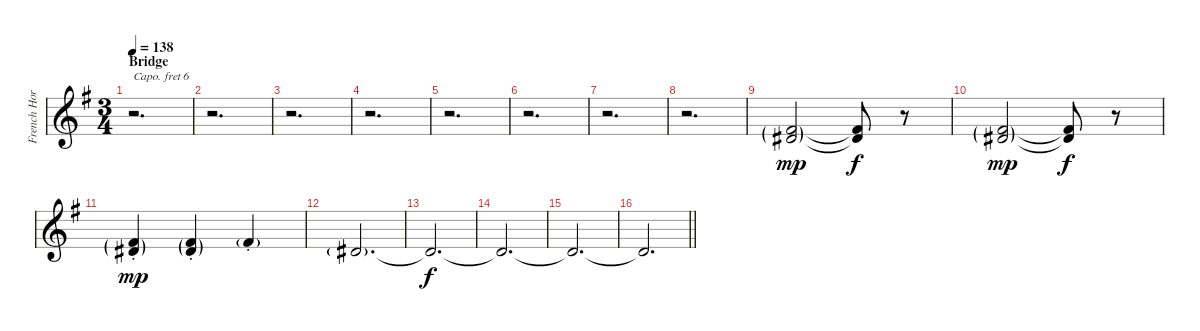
\track ("French Horns in F" "French Hor") {instrument frenchhorn}
\staff {score}
\capo 6
\tuning (Eb4 Bb3 Gb3 Db3 Ab2 Eb2) {hide}
\ts (3 4)
\section ("" "Bridge")
\tempo 138
\clef g2
\ks eminor
r.2{d dy mp} |
r.2{d} |
r.2{d} |
r.2{d} |
r.2{d} |
r.2{d} |
r.2{d} |
r.2{d} |
(2.2{g} 3.3{g}).2 (2.2{t} 3.3{t}).8{dy f} r.8 |
(2.2{g} 3.3{g}).2{dy mp} (2.2{t} 3.3{t}).8{dy f} r.8 |
(2.2{g st} 3.3{g st}).4{dy mp} (2.2{g st} 3.3{g st}).4 2.2{g st}.4 |
3.3{g}.2{d} |
3.3{t}.2{d dy f} |
3.3{t}.2{d} |
3.3{t}.2{d} |
\barLineRight lightlight
3.3{t}.2{d}
